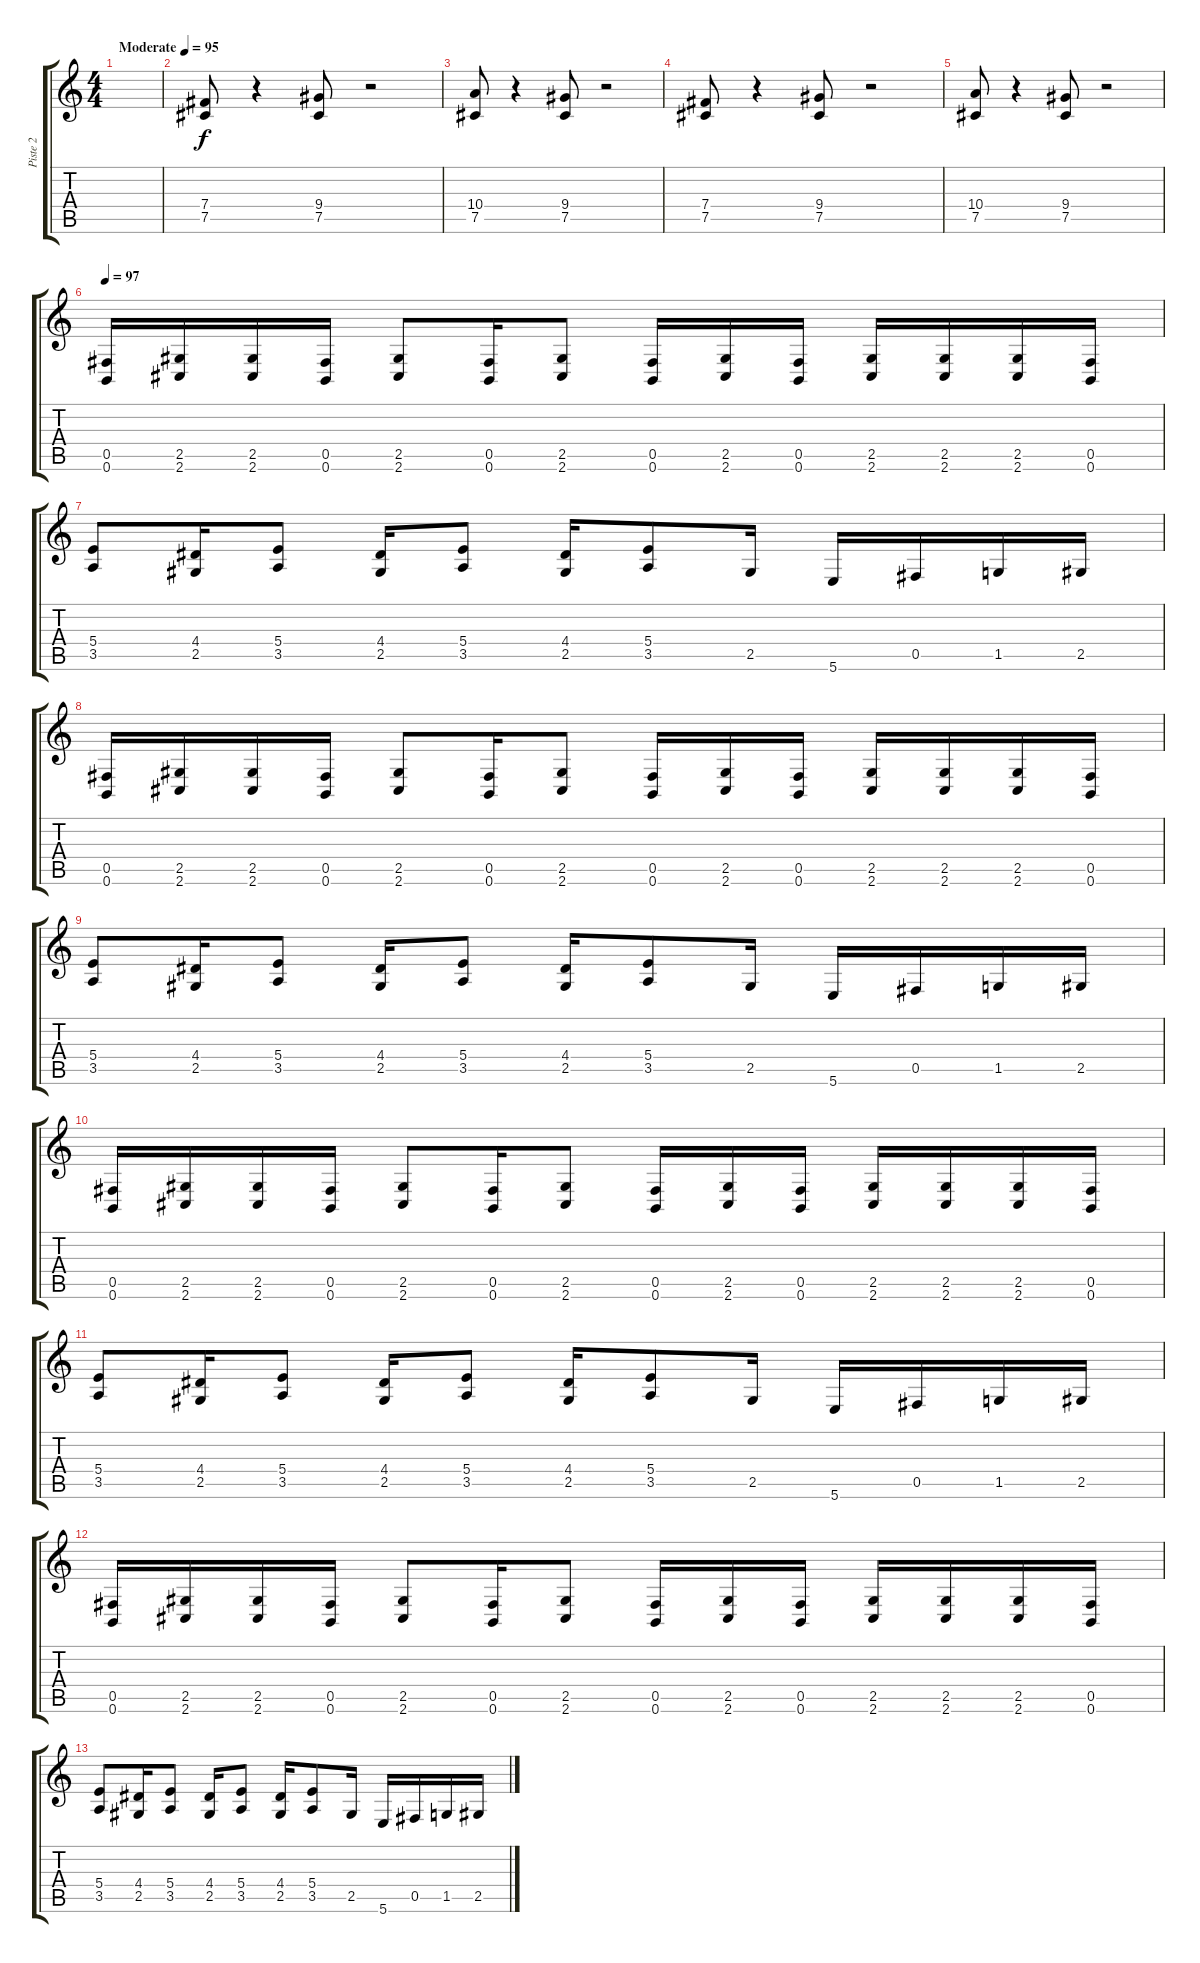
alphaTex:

\track ("Piste 2" "Piste 2") {instrument electricguitarjazz}
\staff {score tabs}
\tuning (Db4 Ab3 E3 B2 Gb2 B1) {hide}
\ts (4 4)
\tempo (95 "Moderate")
\clef g2
\ks c
|
(7.4 7.5).8 r.4 (9.4 7.5).8 r.2 |
(10.4 7.5).8 r.4 (9.4 7.5).8 r.2 |
(7.4 7.5).8 r.4 (9.4 7.5).8 r.2 |
(10.4 7.5).8 r.4 (9.4 7.5).8 r.2 |
\tempo 97
(0.5 0.6).16{instrument distortionguitar} (2.5 2.6).16 (2.5 2.6).16 (0.5 0.6).16 (2.5 2.6).8 (0.5 0.6).16 (2.5 2.6).8 (0.5 0.6).16 (2.5 2.6).16 (0.5 0.6).16 (2.5 2.6).16 (2.5 2.6).16 (2.5 2.6).16 (0.5 0.6).16 |
(5.4 3.5).8 (4.4 2.5).16 (5.4 3.5).8 (4.4 2.5).16 (5.4 3.5).8 (4.4 2.5).16 (5.4 3.5).8 2.5.16 5.6.16 0.5.16 1.5.16 2.5.16 |
(0.5 0.6).16 (2.5 2.6).16 (2.5 2.6).16 (0.5 0.6).16 (2.5 2.6).8 (0.5 0.6).16 (2.5 2.6).8 (0.5 0.6).16 (2.5 2.6).16 (0.5 0.6).16 (2.5 2.6).16 (2.5 2.6).16 (2.5 2.6).16 (0.5 0.6).16 |
(5.4 3.5).8 (4.4 2.5).16 (5.4 3.5).8 (4.4 2.5).16 (5.4 3.5).8 (4.4 2.5).16 (5.4 3.5).8 2.5.16 5.6.16 0.5.16 1.5.16 2.5.16 |
(0.5 0.6).16 (2.5 2.6).16 (2.5 2.6).16 (0.5 0.6).16 (2.5 2.6).8 (0.5 0.6).16 (2.5 2.6).8 (0.5 0.6).16 (2.5 2.6).16 (0.5 0.6).16 (2.5 2.6).16 (2.5 2.6).16 (2.5 2.6).16 (0.5 0.6).16 |
(5.4 3.5).8 (4.4 2.5).16 (5.4 3.5).8 (4.4 2.5).16 (5.4 3.5).8 (4.4 2.5).16 (5.4 3.5).8 2.5.16 5.6.16 0.5.16 1.5.16 2.5.16 |
(0.5 0.6).16 (2.5 2.6).16 (2.5 2.6).16 (0.5 0.6).16 (2.5 2.6).8 (0.5 0.6).16 (2.5 2.6).8 (0.5 0.6).16 (2.5 2.6).16 (0.5 0.6).16 (2.5 2.6).16 (2.5 2.6).16 (2.5 2.6).16 (0.5 0.6).16 |
(5.4 3.5).8 (4.4 2.5).16 (5.4 3.5).8 (4.4 2.5).16 (5.4 3.5).8 (4.4 2.5).16 (5.4 3.5).8 2.5.16 5.6.16 0.5.16 1.5.16 2.5.16
